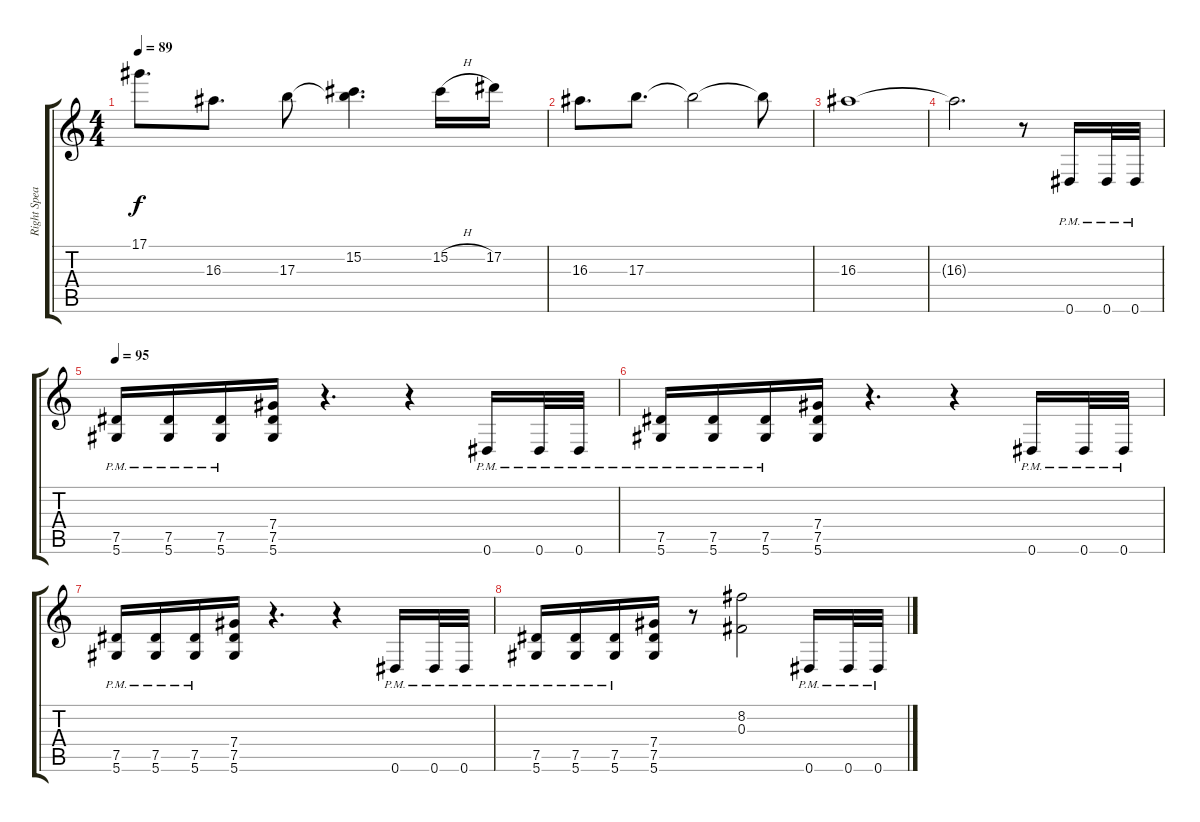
\track ("Right Speaker 1" "Right Spea") {instrument distortionguitar}
\staff {score tabs}
\tuning (Eb4 Bb3 Gb3 Db3 Ab2 Eb2) {hide}
\ts (4 4)
\tempo 89
\clef g2
\ks c
17.1.8{d dy f} 16.3.8{d} 17.3.8 (15.2 17.3{t}).4{d} 15.2{h}.16 17.2.16 |
16.3.8{d} 17.3.8{d} 17.3{t}.2 17.3{t}.8 |
16.3.1 |
16.3{t}.2{d} r.8 0.6{pm}.16 0.6{pm}.32 0.6{pm}.32 |
\tempo 95
(7.5{pm} 5.6{pm}).16 (7.5{pm} 5.6{pm}).16 (7.5{pm} 5.6{pm}).16 (7.4 7.5 5.6).16 r.4{d} r.4 0.6{pm}.16 0.6{pm}.32 0.6{pm}.32 |
(7.5{pm} 5.6{pm}).16 (7.5{pm} 5.6{pm}).16 (7.5{pm} 5.6{pm}).16 (7.4 7.5 5.6).16 r.4{d} r.4 0.6{pm}.16 0.6{pm}.32 0.6{pm}.32 |
(7.5{pm} 5.6{pm}).16 (7.5{pm} 5.6{pm}).16 (7.5{pm} 5.6{pm}).16 (7.4 7.5 5.6).16 r.4{d} r.4 0.6{pm}.16 0.6{pm}.32 0.6{pm}.32 |
(7.5{pm} 5.6{pm}).16 (7.5{pm} 5.6{pm}).16 (7.5{pm} 5.6{pm}).16 (7.4 7.5 5.6).16 r.8 (8.2 0.3).2 0.6{pm}.16 0.6{pm}.32 0.6{pm}.32
